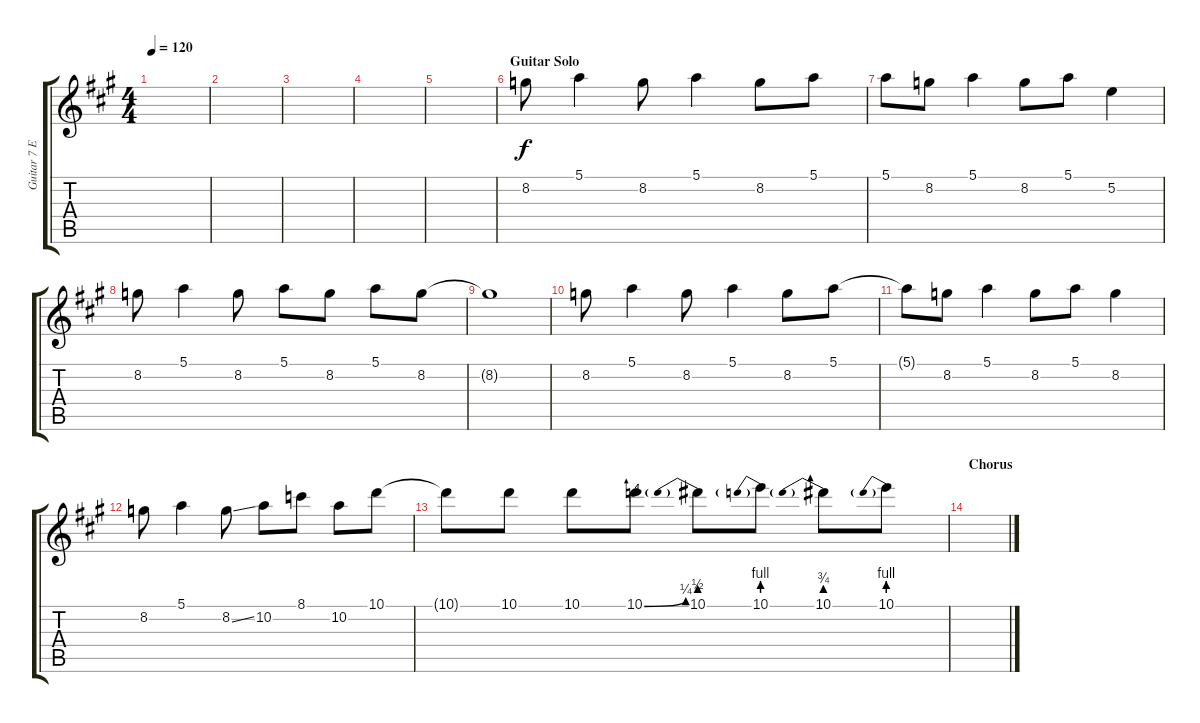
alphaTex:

\track ("Guitar 7 Electric" "Guitar 7 E") {instrument overdrivenguitar}
\staff {score tabs}
\tuning (E4 B3 G3 D3 A2 E2) {hide}
\ts (4 4)
\tempo 120
\clef g2
\ks a
|
|
|
|
|
\section ("" "Guitar Solo")
8.2.8 5.1.4 8.2.8 5.1.4 8.2.8 5.1.8 |
5.1.8 8.2.8 5.1.4 8.2.8 5.1.8 5.2.4 |
8.2.8 5.1.4 8.2.8 5.1.8 8.2.8 5.1.8 8.2.8 |
8.2{t}.1 |
8.2.8 5.1.4 8.2.8 5.1.4 8.2.8 5.1.8 |
5.1{t}.8 8.2.8 5.1.4 8.2.8 5.1.8 8.2.4 |
8.2.8 5.1.4 8.2{ss}.8 10.2.8 8.1.8 10.2.8 10.1.8 |
10.1{t}.8 10.1.8 10.1.8 10.1{be (bend 0 0 60 1)}.8 10.1{be (prebend 0 2 60 2)}.8 10.1{be (prebend 0 4 60 4)}.8 10.1{be (prebend 0 3 60 3)}.8 10.1{be (prebend 0 4 60 4)}.8 |
\section ("" "Chorus")
